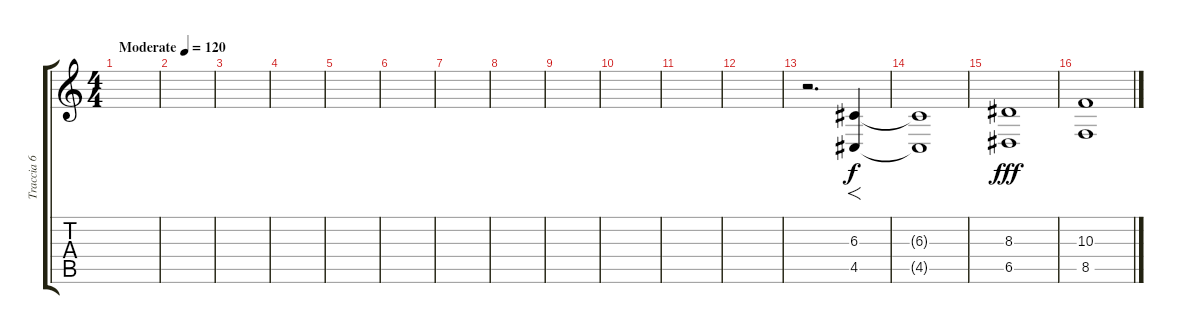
\track ("Traccia 6" "Traccia 6") {instrument stringensemble1}
\staff {score tabs}
\tuning (E4 B3 G3 D3 A2 E2) {hide}
\ts (4 4)
\tempo (120 "Moderate")
\clef g2
\ks c
|
|
|
|
|
|
|
|
|
|
|
|
r.2{d} (6.3 4.5).4{f} |
(6.3{t} 4.5{t}).1{dy f} |
(8.3 6.5).1{dy fff} |
(10.3 8.5).1
